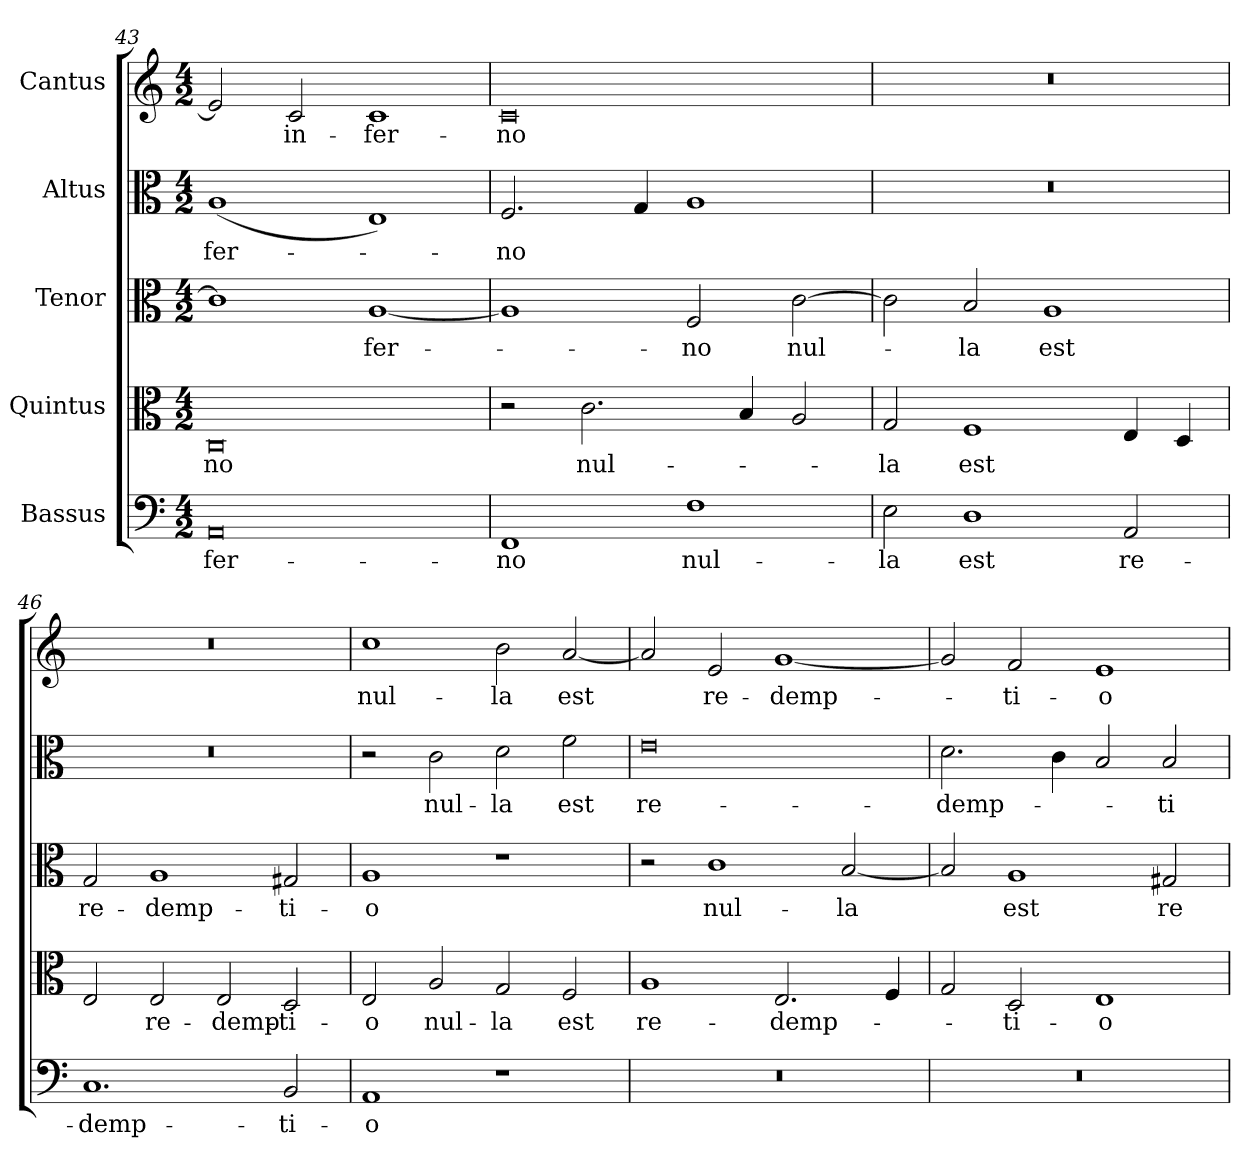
**kern	**text	**kern	**text	**kern	**text	**kern	**text	**kern	**text
*part5	*part5	*part4	*part4	*part3	*part3	*part2	*part2	*part1	*part1
*staff5	*staff5	*staff4	*staff4	*staff3	*staff3	*staff2	*staff2	*staff1	*staff1
*I"Bassus	*	*I"Quintus	*	*I"Tenor	*	*I"Altus	*	*I"Cantus	*
*clefF4	*	*clefC3	*	*clefC3	*	*clefC3	*	*clefG2	*
*k[]	*	*k[]	*	*k[]	*	*k[]	*	*k[]	*
*a:	*	*a:	*	*a:	*	*a:	*	*a:	*
*M4/2	*	*M4/2	*	*M4/2	*	*M4/2	*	*M4/2	*
=43	=43	=43	=43	=43	=43	=43	=43	=43	=43
!	!LO:LY:b:color=#000000	!	!	!	!	!	!	!	!
!	!	!	!LO:LY:b:color=#000000	!	!	!	!	!	!
!	!	!	!	!	!	!	!LO:LY:b:color=#000000	!	!
0AAi	-fer-	0Ci	-no	1ci]	.	(1Ai	-fer-	2ei/]	.
!	!	!	!	!	!	!	!	!	!LO:LY:b:color=#000000
.	.	.	.	.	.	.	.	2ci/	in-
!	!	!	!	!	!LO:LY:b:color=#000000	!	!	!	!
!	!	!	!	!	!	!	!	!	!LO:LY:b:color=#000000
.	.	.	.	[1Ai	-fer-	1Ei)	.	1ci	-fer-
!!LO:LB:g=z
=44	=44	=44	=44	=44	=44	=44	=44	=44	=44
!	!LO:LY:b:color=#000000	!	!	!	!	!	!	!	!
!	!	!	!	!	!	!	!LO:LY:b:color=#000000	!	!
!	!	!	!	!	!	!	!	!	!LO:LY:b:color=#000000
1FFi	-no	2r	.	1Ai]	.	2.Fi/	-no	0ci	-no
!	!	!	!LO:LY:b:color=#000000	!	!	!	!	!	!
.	.	2.ci\	nul-	.	.	.	.	.	.
.	.	.	.	.	.	4Gi/	.	.	.
!	!LO:LY:b:color=#000000	!	!	!	!	!	!	!	!
!	!	!	!	!	!LO:LY:b:color=#000000	!	!	!	!
1Fi	nul-	.	.	2Fi/	-no	1Ai	.	.	.
.	.	4Bi/	.	.	.	.	.	.	.
!	!	!	!	!	!LO:LY:b:color=#000000	!	!	!	!
.	.	2Ai/	.	[2ci\	nul-	.	.	.	.
=45	=45	=45	=45	=45	=45	=45	=45	=45	=45
!	!LO:LY:b:color=#000000	!	!	!	!	!	!	!	!
!	!	!	!LO:LY:b:color=#000000	!	!	!LO:N:vis=1	!	!LO:N:vis=1	!
2Ei\	-la	2Gi/	-la	2ci\]	.	0r	.	0r	.
!	!LO:LY:b:color=#000000	!	!	!	!	!	!	!	!
!	!	!	!LO:LY:b:color=#000000	!	!	!	!	!	!
!	!	!	!	!	!LO:LY:b:color=#000000	!	!	!	!
1Di	est	1Fi	est	2Bi/	-la	.	.	.	.
!	!	!	!	!	!LO:LY:b:color=#000000	!	!	!	!
.	.	.	.	1Ai	est	.	.	.	.
!	!LO:LY:b:color=#000000	!	!	!	!	!	!	!	!
2AAi/	re-	4Ei/	.	.	.	.	.	.	.
.	.	4Di/	.	.	.	.	.	.	.
=46	=46	=46	=46	=46	=46	=46	=46	=46	=46
!	!LO:LY:b:color=#000000	!	!	!	!	!	!	!	!
!	!	!	!	!	!LO:LY:b:color=#000000	!LO:N:vis=1	!	!LO:N:vis=1	!
1.Ci	-demp-	2Ei/	.	2Gi/	re-	0r	.	0r	.
!	!	!	!LO:LY:b:color=#000000	!	!	!	!	!	!
!	!	!	!	!	!LO:LY:b:color=#000000	!	!	!	!
.	.	2Ei/	re-	1Ai	-demp-	.	.	.	.
!	!	!	!LO:LY:b:color=#000000	!	!	!	!	!	!
.	.	2Ei/	-demp-	.	.	.	.	.	.
!	!LO:LY:b:color=#000000	!	!	!	!	!	!	!	!
!	!	!	!LO:LY:b:color=#000000	!	!	!	!	!	!
!	!	!	!	!	!LO:LY:b:color=#000000	!	!	!	!
2BBi/	-ti-	2Di/	-ti-	2G#Xi/	-ti-	.	.	.	.
=47	=47	=47	=47	=47	=47	=47	=47	=47	=47
!	!LO:LY:b:color=#000000	!	!	!	!	!	!	!	!
!	!	!	!LO:LY:b:color=#000000	!	!	!	!	!	!
!	!	!	!	!	!LO:LY:b:color=#000000	!	!	!	!
!	!	!	!	!	!	!	!	!	!LO:LY:b:color=#000000
1AAi	-o	2Ei/	-o	1Ai	-o	2r	.	1cci	nul-
!	!	!	!LO:LY:b:color=#000000	!	!	!	!	!	!
!	!	!	!	!	!	!	!LO:LY:b:color=#000000	!	!
.	.	2Ai/	nul-	.	.	2ci\	nul-	.	.
!	!	!	!LO:LY:b:color=#000000	!	!	!	!	!	!
!	!	!	!	!	!	!	!LO:LY:b:color=#000000	!	!
!	!	!	!	!	!	!	!	!	!LO:LY:b:color=#000000
1r	.	2Gi/	-la	1r	.	2di\	-la	2bi\	-la
!	!	!	!LO:LY:b:color=#000000	!	!	!	!	!	!
!	!	!	!	!	!	!	!LO:LY:b:color=#000000	!	!
!	!	!	!	!	!	!	!	!	!LO:LY:b:color=#000000
.	.	2Fi/	est	.	.	2fi\	est	[2ai/	est
!!LO:LB:g=z
=48	=48	=48	=48	=48	=48	=48	=48	=48	=48
!LO:N:vis=1	!	!	!	!	!	!	!	!	!
!	!	!	!LO:LY:b:color=#000000	!	!	!	!	!	!
!	!	!	!	!	!	!	!LO:LY:b:color=#000000	!	!
0r	.	1Ai	re-	2r	.	0ei	re-	2ai/]	.
!	!	!	!	!	!LO:LY:b:color=#000000	!	!	!	!
!	!	!	!	!	!	!	!	!	!LO:LY:b:color=#000000
.	.	.	.	1ci	nul-	.	.	2ei/	re-
!	!	!	!LO:LY:b:color=#000000	!	!	!	!	!	!
!	!	!	!	!	!	!	!	!	!LO:LY:b:color=#000000
.	.	2.Ei/	-demp-	.	.	.	.	[1gi	-demp-
!	!	!	!	!	!LO:LY:b:color=#000000	!	!	!	!
.	.	.	.	[2Bi/	-la	.	.	.	.
.	.	4Fi/	.	.	.	.	.	.	.
=49	=49	=49	=49	=49	=49	=49	=49	=49	=49
!LO:N:vis=1	!	!	!	!	!	!	!	!	!
!	!	!	!	!	!	!	!LO:LY:b:color=#000000	!	!
0r	.	2Gi/	.	2Bi/]	.	2.di\	-demp-	2gi/]	.
!	!	!	!LO:LY:b:color=#000000	!	!	!	!	!	!
!	!	!	!	!	!LO:LY:b:color=#000000	!	!	!	!
!	!	!	!	!	!	!	!	!	!LO:LY:b:color=#000000
.	.	2Di/	-ti-	1Ai	est	.	.	2fi/	-ti-
.	.	.	.	.	.	4ci\	.	.	.
!	!	!	!LO:LY:b:color=#000000	!	!	!	!	!	!
!	!	!	!	!	!	!	!	!	!LO:LY:b:color=#000000
.	.	1Ei	-o	.	.	2Bi/	.	1ei	-o
!	!	!	!	!	!LO:LY:b:color=#000000	!	!	!	!
!	!	!	!	!	!	!	!LO:LY:b:color=#000000	!	!
.	.	.	.	2G#Xi/	re-	2Bi/	-ti-	.	.
=	=	=	=	=	=	=	=	=	=
*-	*-	*-	*-	*-	*-	*-	*-	*-	*-
